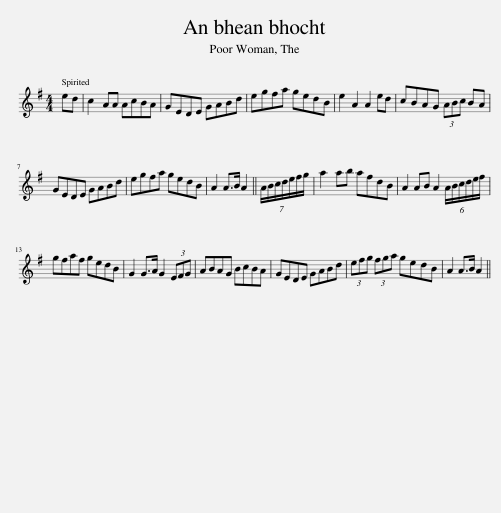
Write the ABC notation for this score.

X:1
L:1/8
M:4/4
I:linebreak $
K:G
V:1 treble
V:1
 ed | c2 AA AcBA | GEDE GABd | egfa gedB | e2 A2 A2 ed | %5
 cBAG (3ABc BA |$ GEDE GABd | egfa gedB | A2 A>B A2 || (7:2:7A/B/c/d/e/f/g/ | %10
 a2 ab afdB | A2 AB A2 (6:2:6A/B/c/d/e/f/ |$ gfaf gedB | G2 G>A G2 (3EFG | ABAG BcBA | %15
 GEDE GABd | (3efg (3fga gedB | A2 A>B A2 || %18
